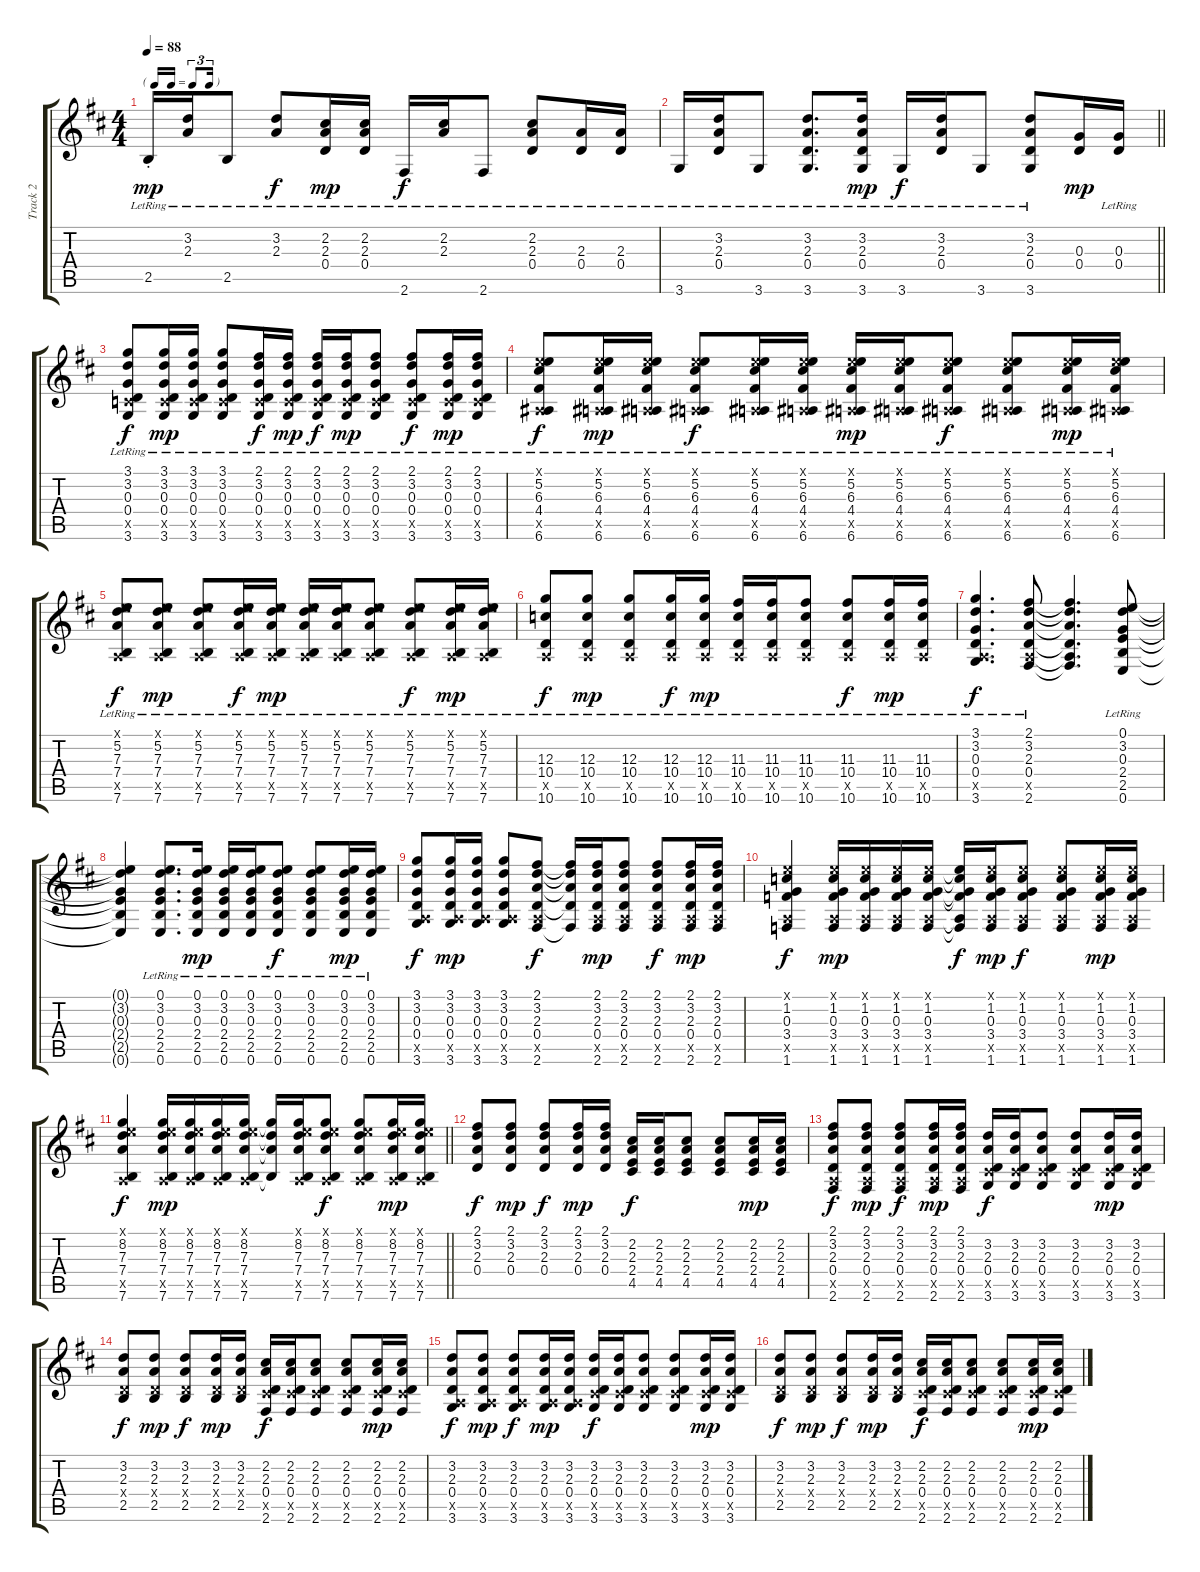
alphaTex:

\track ("Track 2" "Track 2") {instrument acousticguitarsteel}
\staff {score tabs}
\tuning (E4 B3 G3 D3 A2 E2) {hide}
\ts (4 4)
\tf triplet16th
\tempo 88
\clef g2
\ks d
2.5{st lr}.16{dy mp} (3.2{lr} 2.3{lr}).16 2.5{lr}.8 (3.2{lr} 2.3{lr}).8{dy f} (2.2{lr} 2.3{lr} 0.4{lr}).16{dy mp} (2.2{lr} 2.3{lr} 0.4{lr}).16 2.6{lr}.16{dy f} (2.2{lr} 2.3{lr}).16 2.6{lr}.8 (2.2{lr} 2.3{lr} 0.4{lr}).8 (2.3{lr} 0.4{lr}).16 (2.3{lr} 0.4{lr}).16 |
\barLineRight lightlight
3.6{lr}.16 (3.2{lr} 2.3{lr} 0.4{lr}).16 3.6{lr}.8 (3.2{lr} 2.3{lr} 0.4{lr} 3.6{lr}).8{d} (3.2{lr} 2.3{lr} 0.4{lr} 3.6{lr}).16{dy mp} 3.6{lr}.16{dy f} (3.2{lr} 2.3{lr} 0.4{lr}).16 3.6{lr}.8 (3.2 2.3 0.4{lr} 3.6).8 (0.3 0.4).16{dy mp} (0.3 0.4{lr}).16 |
(3.1{lr} 3.2{lr} 0.3{lr} 0.4{lr} 3.5{x} 3.6{lr}).8{dy f} (3.1{lr} 3.2{lr} 0.3{lr} 0.4{lr} 3.5{x} 3.6{lr}).16{dy mp} (3.1{lr} 3.2{lr} 0.3{lr} 0.4{lr} 3.5{x} 3.6{lr}).16 (3.1{lr} 3.2{lr} 0.3{lr} 0.4{lr} 3.5{x} 3.6{lr}).8 (2.1{lr} 3.2{lr} 0.3{lr} 0.4{lr} 3.5{x} 3.6{lr}).16{dy f} (2.1{lr} 3.2{lr} 0.3{lr} 0.4{lr} 3.5{x} 3.6{lr}).16{dy mp} (2.1{lr} 3.2{lr} 0.3{lr} 0.4{lr} 3.5{x} 3.6{lr}).16{dy f} (2.1{lr} 3.2{lr} 0.3{lr} 0.4{lr} 3.5{x} 3.6{lr}).16{dy mp} (2.1{lr} 3.2{lr} 0.3{lr} 0.4{lr} 3.5{x} 3.6{lr}).8 (2.1{lr} 3.2{lr} 0.3{lr} 0.4{lr} 3.5{x} 3.6{lr}).8{dy f} (2.1{lr} 3.2{lr} 0.3{lr} 0.4{lr} 3.5{x} 3.6{lr}).16{dy mp} (2.1{lr} 3.2{lr} 0.3{lr} 0.4{lr} 3.5{x} 3.6{lr}).16 |
(0.1{x} 5.2{lr} 6.3{lr} 4.4{lr} 0.5{x} 6.6{lr}).8{dy f} (0.1{x} 5.2{lr} 6.3{lr} 4.4{lr} 0.5{x} 6.6{lr}).16{dy mp} (0.1{x} 5.2{lr} 6.3{lr} 4.4{lr} 0.5{x} 6.6{lr}).16 (0.1{x} 5.2{lr} 6.3{lr} 4.4{lr} 0.5{x} 6.6{lr}).8{dy f} (0.1{x} 5.2{lr} 6.3{lr} 4.4{lr} 0.5{x} 6.6{lr}).16 (0.1{x} 5.2{lr} 6.3{lr} 4.4{lr} 0.5{x} 6.6{lr}).16 (0.1{x} 5.2{lr} 6.3{lr} 4.4{lr} 0.5{x} 6.6{lr}).16{dy mp} (0.1{x} 5.2{lr} 6.3{lr} 4.4{lr} 0.5{x} 6.6{lr}).16 (0.1{x} 5.2{lr} 6.3{lr} 4.4{lr} 0.5{x} 6.6{lr}).8{dy f} (0.1{x} 5.2{lr} 6.3{lr} 4.4{lr} 0.5{x} 6.6{lr}).8 (0.1{x} 5.2{lr} 6.3{lr} 4.4{lr} 0.5{x} 6.6{lr}).16{dy mp} (0.1{x} 5.2{lr} 6.3{lr} 4.4{lr} 0.5{x} 6.6{lr}).16 |
(0.1{x} 5.2{lr} 7.3{lr} 7.4{lr} 0.5{x} 7.6{lr}).8{dy f} (0.1{x} 5.2{lr} 7.3{lr} 7.4{lr} 0.5{x} 7.6{lr}).8{dy mp} (0.1{x} 5.2{lr} 7.3{lr} 7.4{lr} 0.5{x} 7.6{lr}).8 (0.1{x} 5.2{lr} 7.3{lr} 7.4{lr} 0.5{x} 7.6{lr}).16{dy f} (0.1{x} 5.2{lr} 7.3{lr} 7.4{lr} 0.5{x} 7.6{lr}).16{dy mp} (0.1{x} 5.2{lr} 7.3{lr} 7.4{lr} 0.5{x} 7.6{lr}).16 (0.1{x} 5.2{lr} 7.3{lr} 7.4{lr} 0.5{x} 7.6{lr}).16 (0.1{x} 5.2{lr} 7.3{lr} 7.4{lr} 0.5{x} 7.6{lr}).8 (0.1{x} 5.2{lr} 7.3{lr} 7.4{lr} 0.5{x} 7.6{lr}).8{dy f} (0.1{x} 5.2{lr} 7.3{lr} 7.4{lr} 0.5{x} 7.6{lr}).16{dy mp} (0.1{x} 5.2{lr} 7.3{lr} 7.4{lr} 0.5{x} 7.6{lr}).16 |
(12.3{lr} 10.4{lr} 0.5{x} 10.6{lr}).8{dy f} (12.3{lr} 10.4{lr} 0.5{x} 10.6{lr}).8{dy mp} (12.3{lr} 10.4{lr} 0.5{x} 10.6{lr}).8 (12.3{lr} 10.4{lr} 0.5{x} 10.6{lr}).16{dy f} (12.3{lr} 10.4{lr} 0.5{x} 10.6{lr}).16{dy mp} (11.3{lr} 10.4{lr} 0.5{x} 10.6{lr}).16 (11.3{lr} 10.4{lr} 0.5{x} 10.6{lr}).16 (11.3{lr} 10.4{lr} 0.5{x} 10.6{lr}).8 (11.3{lr} 10.4{lr} 0.5{x} 10.6{lr}).8{dy f} (11.3{lr} 10.4{lr} 0.5{x} 10.6{lr}).16{dy mp} (11.3{lr} 10.4{lr} 0.5{x} 10.6{lr}).16 |
(3.1{lr} 3.2{lr} 0.3{lr} 0.4{lr} 0.5{x} 3.6{lr}).4{d dy f} (2.1{lr} 3.2{lr} 2.3{lr} 0.4{lr} 0.5{x} 2.6{lr}).8 (2.1{t} 3.2{t} 2.3{t} 0.4{t} 0.5{t} 2.6{t}).4{d} (0.1{lr} 3.2{lr} 0.3{lr} 2.4{lr} 2.5{lr} 0.6{lr}).8 |
(0.1{t} 3.2{t} 0.3{t} 2.4{t} 2.5{t} 0.6{t}).4 (0.1{lr} 3.2{lr} 0.3{lr} 2.4{lr} 2.5{lr} 0.6{lr}).8{d} (0.1{lr} 3.2{lr} 0.3{lr} 2.4{lr} 2.5{lr} 0.6{lr}).16{dy mp} (0.1{lr} 3.2{lr} 0.3{lr} 2.4{lr} 2.5{lr} 0.6{lr}).16 (0.1{lr} 3.2{lr} 0.3{lr} 2.4{lr} 2.5{lr} 0.6{lr}).16 (0.1{lr} 3.2{lr} 0.3{lr} 2.4{lr} 2.5{lr} 0.6{lr}).8{dy f} (0.1{lr} 3.2{lr} 0.3{lr} 2.4{lr} 2.5{lr} 0.6{lr}).8 (0.1{lr} 3.2{lr} 0.3{lr} 2.4{lr} 2.5{lr} 0.6{lr}).16{dy mp} (0.1{lr} 3.2{lr} 0.3{lr} 2.4{lr} 2.5{lr} 0.6{lr}).16 |
(3.1 3.2 0.3 0.4 0.5{x} 3.6).8{dy f} (3.1 3.2 0.3 0.4 0.5{x} 3.6).16{dy mp} (3.1 3.2 0.3 0.4 0.5{x} 3.6).16 (3.1 3.2 0.3 0.4 0.5{x} 3.6).8 (2.1 3.2 2.3 0.4 0.5{x} 2.6).8{dy f} (2.1{t} 3.2{t} 2.3{t} 0.4{t} 2.6{t}).16 (2.1 3.2 2.3 0.4 0.5{x} 2.6).16{dy mp} (2.1 3.2 2.3 0.4 0.5{x} 2.6).8 (2.1 3.2 2.3 0.4 0.5{x} 2.6).8{dy f} (2.1 3.2 2.3 0.4 0.5{x} 2.6).16{dy mp} (2.1 3.2 2.3 0.4 0.5{x} 2.6).16 |
(0.1{x} 1.2 0.3 3.4 0.5{x} 1.6).4{dy f} (0.1{x} 1.2 0.3 3.4 0.5{x} 1.6).16{dy mp} (0.1{x} 1.2 0.3 3.4 0.5{x} 1.6).16 (0.1{x} 1.2 0.3 3.4 0.5{x} 1.6).16 (0.1{x} 1.2 0.3 3.4 0.5{x} 1.6).16 (0.1{t} 1.2{t} 0.3{t} 3.4{t} 0.5{t} 1.6{t}).16{dy f} (0.1{x} 1.2 0.3 3.4 0.5{x} 1.6).16{dy mp} (0.1{x} 1.2 0.3 3.4 0.5{x} 1.6).8{dy f} (0.1{x} 1.2 0.3 3.4 0.5{x} 1.6).8 (0.1{x} 1.2 0.3 3.4 0.5{x} 1.6).16{dy mp} (0.1{x} 1.2 0.3 3.4 0.5{x} 1.6).16 |
\barLineRight lightlight
(0.1{x} 8.2 7.3 7.4 0.5{x} 7.6).4{dy f} (0.1{x} 8.2 7.3 7.4 0.5{x} 7.6).16{dy mp} (0.1{x} 8.2 7.3 7.4 0.5{x} 7.6).16 (0.1{x} 8.2 7.3 7.4 0.5{x} 7.6).16 (0.1{x} 8.2 7.3 7.4 0.5{x} 7.6).16 (8.2{t} 7.3{t} 7.4{t} 7.6{t}).16 (0.1{x} 8.2 7.3 7.4 0.5{x} 7.6).16 (0.1{x} 8.2 7.3 7.4 0.5{x} 7.6).8{dy f} (0.1{x} 8.2 7.3 7.4 0.5{x} 7.6).8 (0.1{x} 8.2 7.3 7.4 0.5{x} 7.6).16{dy mp} (0.1{x} 8.2 7.3 7.4 0.5{x} 7.6).16 |
(2.1 3.2 2.3 0.4).8{dy f} (2.1 3.2 2.3 0.4).8{dy mp} (2.1 3.2 2.3 0.4).8{dy f} (2.1 3.2 2.3 0.4).16{dy mp} (2.1 3.2 2.3 0.4).16 (2.2 2.3 2.4 4.5).16{dy f} (2.2 2.3 2.4 4.5).16 (2.2 2.3 2.4 4.5).8 (2.2 2.3 2.4 4.5).8 (2.2 2.3 2.4 4.5).16{dy mp} (2.2 2.3 2.4 4.5).16 |
(2.1 3.2 2.3 0.4 0.5{x} 2.6).8{dy f} (2.1 3.2 2.3 0.4 0.5{x} 2.6).8{dy mp} (2.1 3.2 2.3 0.4 0.5{x} 2.6).8{dy f} (2.1 3.2 2.3 0.4 0.5{x} 2.6).16{dy mp} (2.1 3.2 2.3 0.4 0.5{x} 2.6).16 (3.2 2.3 0.4 4.5{x} 3.6).16{dy f} (3.2 2.3 0.4 4.5{x} 3.6).16 (3.2 2.3 0.4 4.5{x} 3.6).8 (3.2 2.3 0.4 4.5{x} 3.6).8 (3.2 2.3 0.4 4.5{x} 3.6).16{dy mp} (3.2 2.3 0.4 4.5{x} 3.6).16 |
(3.2 2.3 0.4{x} 2.5).8{dy f} (3.2 2.3 0.4{x} 2.5).8{dy mp} (3.2 2.3 0.4{x} 2.5).8{dy f} (3.2 2.3 0.4{x} 2.5).16{dy mp} (3.2 2.3 0.4{x} 2.5).16 (2.2 2.3 0.4 4.5{x} 2.6).16{dy f} (2.2 2.3 0.4 4.5{x} 2.6).16 (2.2 2.3 0.4 4.5{x} 2.6).8 (2.2 2.3 0.4 4.5{x} 2.6).8 (2.2 2.3 0.4 4.5{x} 2.6).16{dy mp} (2.2 2.3 0.4 4.5{x} 2.6).16 |
(3.2 2.3 0.4 0.5{x} 3.6).8{dy f} (3.2 2.3 0.4 0.5{x} 3.6).8{dy mp} (3.2 2.3 0.4 0.5{x} 3.6).8{dy f} (3.2 2.3 0.4 0.5{x} 3.6).16{dy mp} (3.2 2.3 0.4 0.5{x} 3.6).16 (3.2 2.3 0.4 4.5{x} 3.6).16{dy f} (3.2 2.3 0.4 4.5{x} 3.6).16 (3.2 2.3 0.4 4.5{x} 3.6).8 (3.2 2.3 0.4 4.5{x} 3.6).8 (3.2 2.3 0.4 4.5{x} 3.6).16{dy mp} (3.2 2.3 0.4 4.5{x} 3.6).16 |
(3.2 2.3 0.4{x} 2.5).8{dy f} (3.2 2.3 0.4{x} 2.5).8{dy mp} (3.2 2.3 0.4{x} 2.5).8{dy f} (3.2 2.3 0.4{x} 2.5).16{dy mp} (3.2 2.3 0.4{x} 2.5).16 (2.2 2.3 0.4 4.5{x} 2.6).16{dy f} (2.2 2.3 0.4 4.5{x} 2.6).16 (2.2 2.3 0.4 4.5{x} 2.6).8 (2.2 2.3 0.4 4.5{x} 2.6).8 (2.2 2.3 0.4 4.5{x} 2.6).16{dy mp} (2.2 2.3 0.4 4.5{x} 2.6).16
